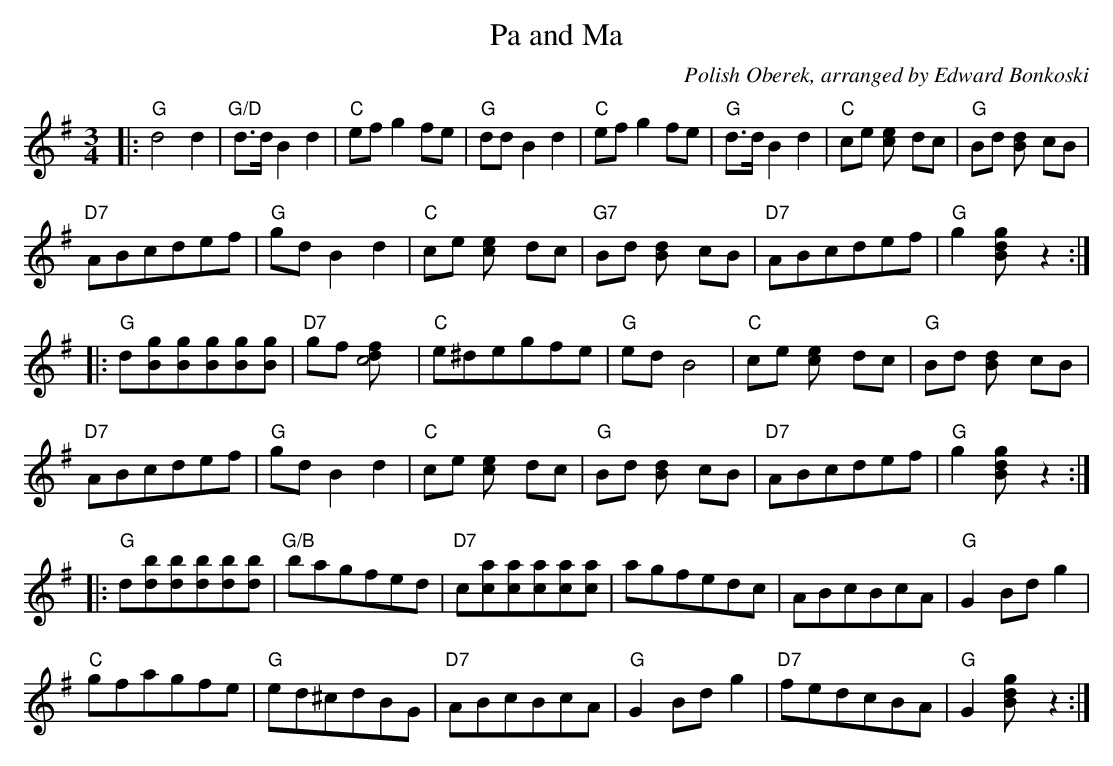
X:1
T:Pa and Ma
O:Polish Oberek, arranged by Edward Bonkoski
M:3/4
L:1/8
K:G
|: "G"d4 d2 | "G/D"d>d B2 d2 | "C"ef g2 fe | "G"dd B2 d2 | "C"ef g2 fe |\
                "G"d>d B2 d2 | "C"ce [c2e] dc | "G"Bd [B2d] cB |
    "D7"ABcdef | "G"gd B2 d2 | "C"ce [c2e] dc | "G7"Bd [B2d] cB |\
    "D7"ABcdef | "G"g2 [B2dg] z2 :|
|: "G"d[Bg][Bg][Bg][Bg][Bg] | "D7"gf [c4df] | "C"e^degfe | "G"ed B4 |\
   "C"ce [c2e] dc | "G"Bd [B2d] cB |
    "D7"ABcdef | "G"gd B2 d2 |\
   "C"ce [c2e] dc | "G"Bd [B2d] cB |\
    "D7"ABcdef | "G"g2 [B2dg] z2 :|
|: "G"d[db][db][db][db][db] | "G/B"bagfed |\
  "D7"c[ca][ca][ca][ca][ca] | agfedc | ABcBcA | "G"G2 Bd g2 |
          "C"gfagfe | "G"ed^cdBG | "D7"ABcBcA | "G"G2 Bd g2 |\
    "D7"fedcBA | "G"G2 [B2dg] z2 :|
